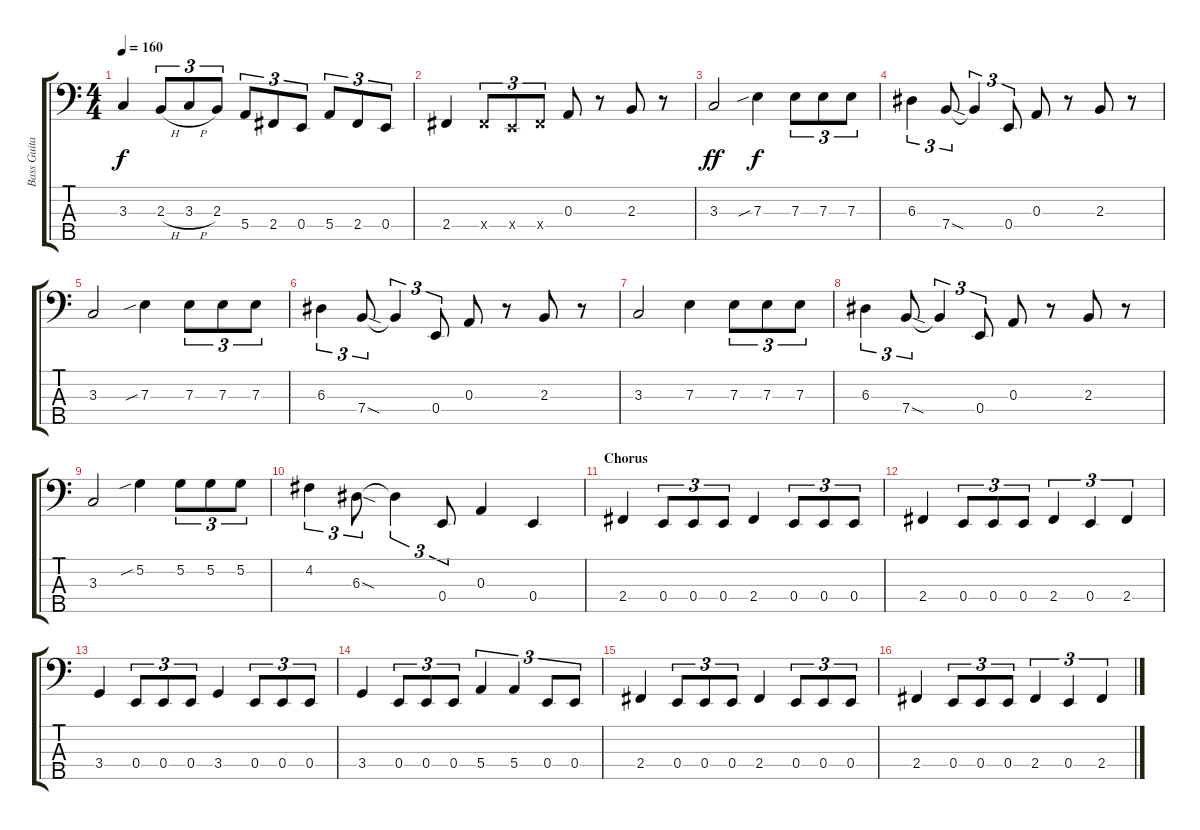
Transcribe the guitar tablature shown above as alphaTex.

\track ("Bass Guitar (Dave Ellefson)" "Bass Guita") {instrument electricbassfinger}
\staff {score tabs}
\tuning (G2 D2 A1 E1 B0) {hide}
\ts (4 4)
\tempo 160
\clef f4
\ks c
3.3.4{dy f} 2.3{h}.8{tu (3 2)} 3.3{h}.8{tu (3 2)} 2.3.8{tu (3 2)} 5.4.8{tu (3 2)} 2.4.8{tu (3 2)} 0.4.8{tu (3 2)} 5.4.8{tu (3 2)} 2.4.8{tu (3 2)} 0.4.8{tu (3 2)} |
2.4.4 2.4{x}.8{tu (3 2)} 0.4{x}.8{tu (3 2)} 2.4{x}.8{tu (3 2)} 0.3.8 r.8 2.3.8 r.8 |
3.3.2{dy ff} 7.3{sib}.4{dy f} 7.3.8{tu (3 2)} 7.3.8{tu (3 2)} 7.3.8{tu (3 2)} |
6.3.4{tu (3 2)} 7.4{sod}.8{tu (3 2)} 7.4{t}.4{tu (3 2)} 0.4.8{tu (3 2)} 0.3.8 r.8 2.3.8 r.8 |
3.3.2 7.3{sib}.4 7.3.8{tu (3 2)} 7.3.8{tu (3 2)} 7.3.8{tu (3 2)} |
6.3.4{tu (3 2)} 7.4{sod}.8{tu (3 2)} 7.4{t}.4{tu (3 2)} 0.4.8{tu (3 2)} 0.3.8 r.8 2.3.8 r.8 |
3.3.2 7.3.4 7.3.8{tu (3 2)} 7.3.8{tu (3 2)} 7.3.8{tu (3 2)} |
6.3.4{tu (3 2)} 7.4{sod}.8{tu (3 2)} 7.4{t}.4{tu (3 2)} 0.4.8{tu (3 2)} 0.3.8 r.8 2.3.8 r.8 |
3.3.2 5.2{sib}.4 5.2.8{tu (3 2)} 5.2.8{tu (3 2)} 5.2.8{tu (3 2)} |
4.2.4{tu (3 2)} 6.3{sod}.8{tu (3 2)} 6.3{t}.4{tu (3 2)} 0.4.8{tu (3 2)} 0.3.4 0.4.4 |
\section ("" "Chorus")
2.4.4 0.4.8{tu (3 2)} 0.4.8{tu (3 2)} 0.4.8{tu (3 2)} 2.4.4 0.4.8{tu (3 2)} 0.4.8{tu (3 2)} 0.4.8{tu (3 2)} |
2.4.4 0.4.8{tu (3 2)} 0.4.8{tu (3 2)} 0.4.8{tu (3 2)} 2.4.4{tu (3 2)} 0.4.4{tu (3 2)} 2.4.4{tu (3 2)} |
3.4.4 0.4.8{tu (3 2)} 0.4.8{tu (3 2)} 0.4.8{tu (3 2)} 3.4.4 0.4.8{tu (3 2)} 0.4.8{tu (3 2)} 0.4.8{tu (3 2)} |
3.4.4 0.4.8{tu (3 2)} 0.4.8{tu (3 2)} 0.4.8{tu (3 2)} 5.4.4{tu (3 2)} 5.4.4{tu (3 2)} 0.4.8{tu (3 2)} 0.4.8{tu (3 2)} |
2.4.4 0.4.8{tu (3 2)} 0.4.8{tu (3 2)} 0.4.8{tu (3 2)} 2.4.4 0.4.8{tu (3 2)} 0.4.8{tu (3 2)} 0.4.8{tu (3 2)} |
2.4.4 0.4.8{tu (3 2)} 0.4.8{tu (3 2)} 0.4.8{tu (3 2)} 2.4.4{tu (3 2)} 0.4.4{tu (3 2)} 2.4.4{tu (3 2)}
